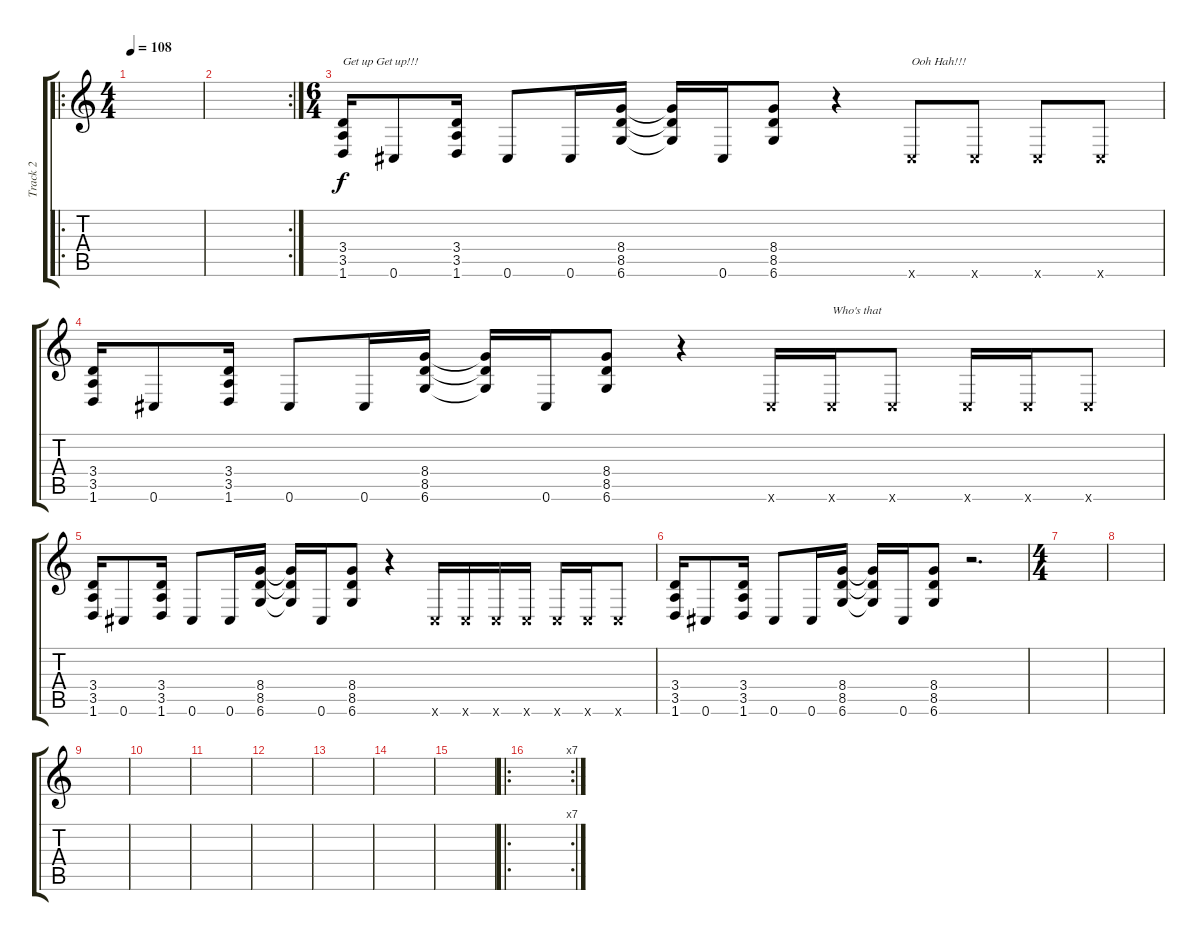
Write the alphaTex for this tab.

\track ("Track 2" "Track 2") {instrument overdrivenguitar}
\staff {score tabs}
\tuning (Db4 Ab3 E3 B2 Gb2 Db2) {hide}
\ro
\ts (4 4)
\tempo 108
\clef g2
\ks c
|
\rc 2
|
\ts (6 4)
(3.4 3.5 1.6).16{txt "Get up Get up!!!"} 0.6.8 (3.4 3.5 1.6).16 0.6.8 0.6.16 (8.4 8.5 6.6).16 (8.4{t} 8.5{t} 6.6{t}).16 0.6.16 (8.4 8.5 6.6).8 r.4 0.6{x}.8{txt "Ooh Hah!!!"} 0.6{x}.8 0.6{x}.8 0.6{x}.8 |
(3.4 3.5 1.6).16 0.6.8 (3.4 3.5 1.6).16 0.6.8 0.6.16 (8.4 8.5 6.6).16 (8.4{t} 8.5{t} 6.6{t}).16 0.6.16 (8.4 8.5 6.6).8 r.4 0.6{x}.16 0.6{x}.16{txt "Who's that"} 0.6{x}.8 0.6{x}.16 0.6{x}.16 0.6{x}.8 |
(3.4 3.5 1.6).16 0.6.8 (3.4 3.5 1.6).16 0.6.8 0.6.16 (8.4 8.5 6.6).16 (8.4{t} 8.5{t} 6.6{t}).16 0.6.16 (8.4 8.5 6.6).8 r.4 0.6{x}.16 0.6{x}.16 0.6{x}.16 0.6{x}.16 0.6{x}.16 0.6{x}.16 0.6{x}.8 |
(3.4 3.5 1.6).16 0.6.8 (3.4 3.5 1.6).16 0.6.8 0.6.16 (8.4 8.5 6.6).16 (8.4{t} 8.5{t} 6.6{t}).16 0.6.16 (8.4 8.5 6.6).8 r.2{d} |
\ts (4 4)
|
|
|
|
|
|
|
|
|
\ro
\rc 7
